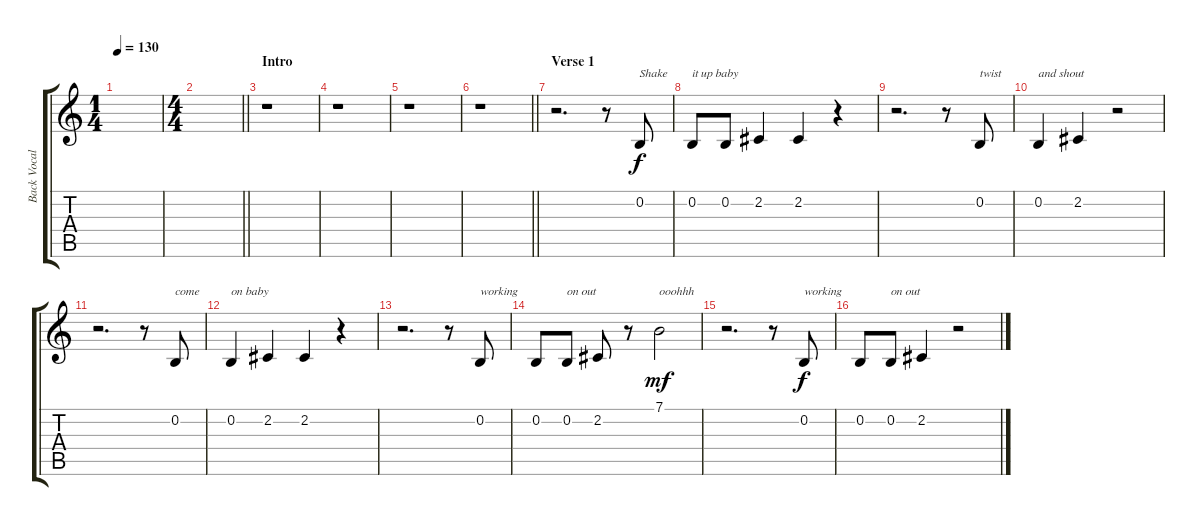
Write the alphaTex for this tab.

\track ("Back Vocal 3" "Back Vocal") {instrument baritonesax}
\staff {score tabs}
\tuning (E4 B3 G3 D3 A2 E2) {hide}
\ts (1 4)
\tempo 130
\clef g2
\ks c
|
\ts (4 4)
\barLineRight lightlight
|
\section ("" "Intro")
r.1 |
r.1 |
r.1 |
\barLineRight lightlight
r.1 |
\section ("" "Verse 1")
r.2{d} r.8 0.2.8{txt "Shake"} |
0.2.8{txt "it up baby"} 0.2.8 2.2.4 2.2.4 r.4 |
r.2{d} r.8 0.2.8{txt "twist"} |
0.2.4{txt "and shout"} 2.2.4 r.2 |
r.2{d} r.8 0.2.8{txt "come"} |
0.2.4{txt "on baby"} 2.2.4 2.2.4 r.4 |
r.2{d} r.8 0.2.8{txt "working"} |
0.2.8 0.2.8{txt "on out"} 2.2.8 r.8 7.1.2{txt "ooohhh" dy mf} |
r.2{d} r.8 0.2.8{txt "working" dy f} |
0.2.8 0.2.8{txt "on out"} 2.2.4 r.2
